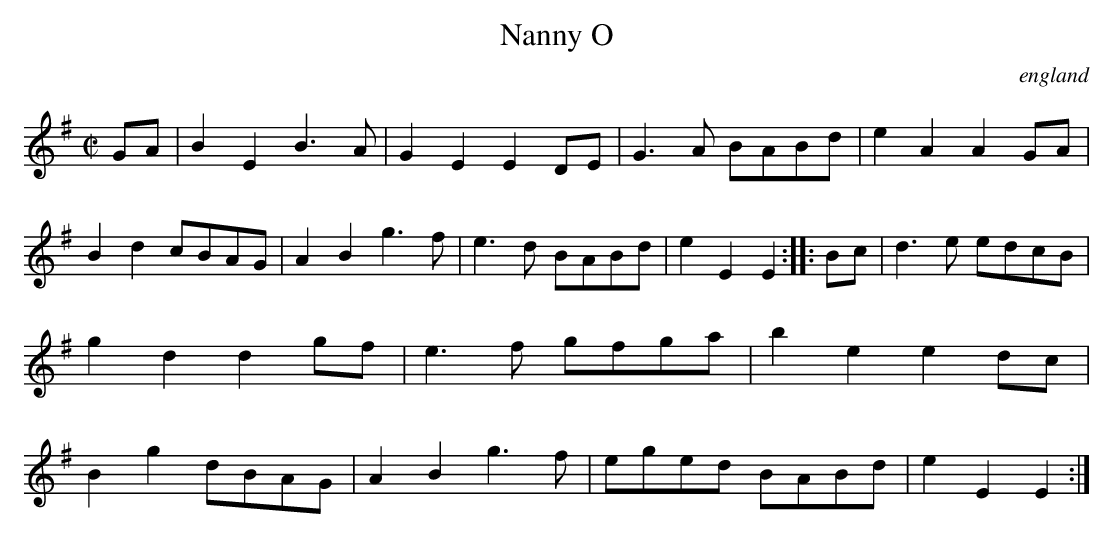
X:1
T:Nanny O
O:england
M:C|
K:Em
GA|\
B2E2 B3A| G2E2 E2DE| G3A BABd| e2A2 A2GA|\
B2d2 cBAG| A2B2 g3f| e3d BABd| e2E2 E2::\
Bc|\
d3e edcB| g2d2 d2gf| e3f gfga| b2e2 e2dc| \
B2g2 dBAG| A2B2 g3f| eged BABd| e2E2 E2:|
